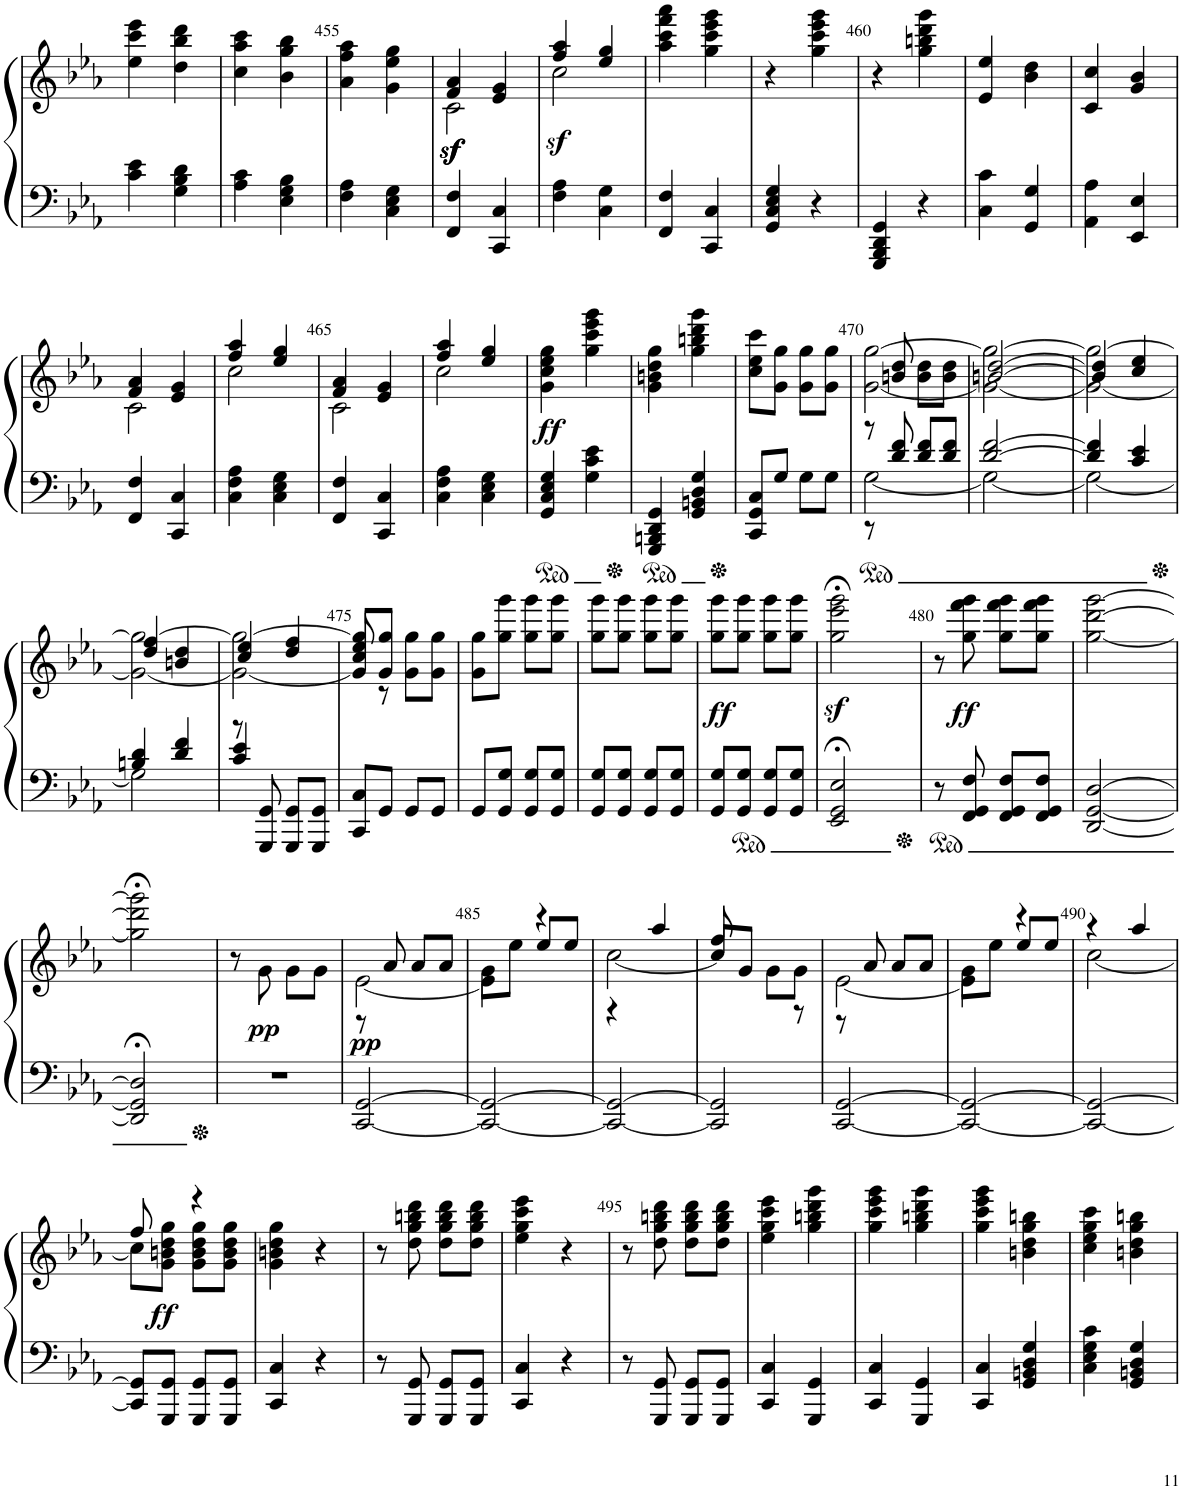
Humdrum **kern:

**kern	**kern	**dynam
*part1	*part1	*part1
*staff2	*staff1	*staff1/2
*I"Piano	*	*
*I'Pno.	*	*
!!LO:PB:g=z
*clefF4	*clefG2	*
*k[b-e-a-]	*k[b-e-a-]	*
*M2/4	*M2/4	*
=453	=453	=453
4c\ 4e-\	4ee-\ 4ccc\ 4eee-\	.
4G\ 4B-\ 4d\	4dd\ 4bb-\ 4ddd\	.
=454	=454	=454
4A-\ 4c\	4cc\ 4aa-\ 4ccc\	.
4E-\ 4G\ 4B-\	4b-\ 4gg\ 4bb-\	.
=455	=455	=455
4F\ 4A-\	4a-\ 4ff\ 4aa-\	.
4C\ 4E-\ 4G\	4g\ 4ee-\ 4gg\	.
=456	=456	=456
*	*^	*
!	!	!	!LO:DY:b
!	!	!	!LO:DY:n=1:b
!	!	!	!LO:DY:n=2:b
4FF/ 4F/	4f/ 4a-/	2c\	sf sf sf
4CC/ 4C/	4e-/ 4g/	.	.
=457	=457	=457	=457
!	!	!	!LO:DY:b
4F\ 4A-\	4ff/ 4aa-/	2cc\	sf
4C\ 4G\	4ee-/ 4gg/	.	.
*	*v	*v	*
=458	=458	=458
4FF/ 4F/	4aa-\ 4ccc\ 4fff\ 4aaa-\	.
4CC/ 4C/	4gg\ 4ccc\ 4eee-\ 4ggg\	.
=459	=459	=459
4GG/ 4C/ 4E-/ 4G/	4r	.
4r	4gg\ 4ccc\ 4eee-\ 4ggg\	.
=460	=460	=460
4GGG/ 4BBB-/ 4DD/ 4GG/	4r	.
4r	4gg\ 4bbn\ 4ddd\ 4ggg\	.
=461	=461	=461
4C\ 4c\	4e-/ 4ee-/	.
4GG/ 4G/	4b-\ 4dd\	.
=462	=462	=462
4AA-\ 4A-\	4c/ 4cc/	.
4EE-/ 4E-/	4g/ 4b-/	.
!!LO:LB:g=z
=463	=463	=463
*	*^	*
4FF/ 4F/	4f/ 4a-/	2c\	.
4CC/ 4C/	4e-/ 4g/	.	.
=464	=464	=464	=464
4C\ 4F\ 4A-\	4ff/ 4aa-/	2cc\	.
4C\ 4E-\ 4G\	4ee-/ 4gg/	.	.
=465	=465	=465	=465
4FF/ 4F/	4f/ 4a-/	2c\	.
4CC/ 4C/	4e-/ 4g/	.	.
=466	=466	=466	=466
4C\ 4F\ 4A-\	4ff/ 4aa-/	2cc\	.
4C\ 4E-\ 4G\	4ee-/ 4gg/	.	.
*	*v	*v	*
=467	=467	=467
!	!	!LO:DY:b
4GG/ 4C/ 4E-/ 4G/	4g\ 4cc\ 4ee-\ 4gg\	ff
4G\ 4c\ 4e-\	4gg\ 4ccc\ 4eee-\ 4ggg\	.
=468	=468	=468
4GGG/ 4BBBn/ 4DD/ 4GG/	4g\ 4bn\ 4dd\ 4gg\	.
4GG/ 4BBn/ 4D/ 4G/	4gg\ 4bbn\ 4ddd\ 4ggg\	.
=469	=469	=469
8CC/ 8GG/ 8C/L	8cc\ 8ee-\ 8ccc\L	.
8G/J	8g\ 8gg\J	.
8G\L	8g\ 8gg\L	.
8G\J	8g\ 8gg\J	.
=470	=470	=470
*^	*^	*
[<2G\	8r	[<2g\ [>2gg\	8r	.
.	8d/ 8f/	.	8bn/ 8dd/	.
.	8d/ 8f/L	.	8b\ 8dd\L	.
.	8d/ 8f/J	.	8b\ 8dd\J	.
=471	=471	=471	=471	=471
2G\_	[2d/ [2f/	2g\_ 2gg\_	[2bn/ [2dd/	.
=472	=472	=472	=472	=472
2G\_	4d/] 4f/]	2g\_ 2gg\_	4b/] 4dd/]	.
.	4c/ 4e-/	.	4cc/ 4ee-/	.
!!LO:LB:g=z	!!
=473	=473	=473	=473	=473
2G\]	4Bn/ 4d/	2g\_ 2gg\_	4dd/ 4ff/	.
.	4d/ 4f/	.	4bn/ 4dd/	.
=474	=474	=474	=474	=474
8r	4c/ 4e-/	2g\_ 2gg\_	4cc/ 4ee-/	.
8GGG/ 8GG/	.	.	.	.
8GGG/ 8GG/L	4ryy	.	4dd/ 4ff/	.
8GGG/ 8GG/J	.	.	.	.
*v	*v	*	*	*
=475	=475	=475	=475
8CC/ 8C/L	8g/] 8gg/]L	8cc/ 8ee-/	.
8GG/J	8g/ 8gg/J	8r	.
8GG/L	8g\ 8gg\L	4ryy	.
8GG/J	8g\ 8gg\J	.	.
*	*v	*v	*
=476	=476	=476
8GG/L	8g\ 8gg\L	.
8GG/ 8G/J	8gg\ 8ggg\J	.
8GG/ 8G/L	8gg\ 8ggg\L	.
8GG/ 8G/J	8gg\ 8ggg\J	.
=477	=477	=477
8GG/ 8G/L	8gg\ 8ggg\L	.
8GG/ 8G/J	8gg\ 8ggg\J	.
8GG/ 8G/L	8gg\ 8ggg\L	.
8GG/ 8G/J	8gg\ 8ggg\J	.
=478	=478	=478
!	!	!LO:DY:b
8GG/ 8G/L	8gg\ 8ggg\L	ff
8GG/ 8G/J	8gg\ 8ggg\J	.
8GG/ 8G/L	8gg\ 8ggg\L	.
8GG/ 8G/J	8gg\ 8ggg\J	.
=479	=479	=479
2EE-/;< 2GG/;< 2E-/;<	2gg\z<;< 2eee-\z<;< 2ggg\z<;<	.
=480	=480	=480
8r	8r	.
!	!	!LO:DY:b
8FF/ 8GG/ 8F/	8gg\ 8fff\ 8ggg\	ff
8FF/ 8GG/ 8F/L	8gg\ 8fff\ 8ggg\L	.
8FF/ 8GG/ 8F/J	8gg\ 8fff\ 8ggg\J	.
=481	=481	=481
[2DD/ [2GG/ [2D/	[2gg\ [2ddd\ [2ggg\	.
!!LO:LB:g=z
=482	=482	=482
2DD/];< 2GG/];< 2D/];<	2gg\];< 2ddd\];< 2ggg\];<	.
=483	=483	=483
2r	8r	.
!	!	!LO:DY:b
.	8g\	pp
.	8g\L	.
.	8g\J	.
=484	=484	=484
*	*^	*
!	!	!	!LO:DY:b
[2CC/ [2GG/	[<2e-\	8r	pp
.	.	8a-/	.
.	.	8a-/L	.
.	.	8a-/J	.
=485	=485	=485	=485
2CC/_ 2GG/_	4e-\]	8g\L	.
.	.	8ee-\J	.
.	4r	8ee-/L	.
.	.	8ee-/J	.
=486	=486	=486	=486
2CC/_ 2GG/_	[<2cc\	4r	.
.	.	4aa-/	.
=487	=487	=487	=487
2CC/] 2GG/]	8cc/L]	8ff/	.
.	8g/J	4ryy	.
.	8g\L	.	.
.	8g\J	8r	.
=488	=488	=488	=488
[2CC/ [2GG/	[<2e-\	8r	.
.	.	8a-/	.
.	.	8a-/L	.
.	.	8a-/J	.
=489	=489	=489	=489
2CC/_ 2GG/_	4e-\]	8g\L	.
.	.	8ee-\J	.
.	4r	8ee-/L	.
.	.	8ee-/J	.
=490	=490	=490	=490
2CC/_ 2GG/_	4r	[2cc\	.
.	4aa-/	.	.
!!LO:LB:g=z	!!
=491	=491	=491	=491
8CC/] 8GG/]L	8ff/	8cc\L]	.
!	!	!	!LO:DY:b
8GGG/ 8GG/J	8ryy	8g\ 8bn\ 8dd\ 8gg\J	ff
8GGG/ 8GG/L	4r	8g\ 8b\ 8dd\ 8gg\L	.
8GGG/ 8GG/J	.	8g\ 8b\ 8dd\ 8gg\J	.
*	*v	*v	*
=492	=492	=492
4CC/ 4C/	4g\ 4bn\ 4dd\ 4gg\	.
4r	4r	.
=493	=493	=493
8r	8r	.
8GGG/ 8GG/	8dd\ 8gg\ 8bbn\ 8ddd\	.
8GGG/ 8GG/L	8dd\ 8gg\ 8bb\ 8ddd\L	.
8GGG/ 8GG/J	8dd\ 8gg\ 8bb\ 8ddd\J	.
=494	=494	=494
4CC/ 4C/	4ee-\ 4gg\ 4ccc\ 4eee-\	.
4r	4r	.
=495	=495	=495
8r	8r	.
8GGG/ 8GG/	8dd\ 8gg\ 8bbn\ 8ddd\	.
8GGG/ 8GG/L	8dd\ 8gg\ 8bb\ 8ddd\L	.
8GGG/ 8GG/J	8dd\ 8gg\ 8bb\ 8ddd\J	.
=496	=496	=496
4CC/ 4C/	4ee-\ 4gg\ 4ccc\ 4eee-\	.
4GGG/ 4GG/	4gg\ 4bbn\ 4ddd\ 4ggg\	.
=497	=497	=497
4CC/ 4C/	4gg\ 4ccc\ 4eee-\ 4ggg\	.
4GGG/ 4GG/	4gg\ 4bbn\ 4ddd\ 4ggg\	.
=498	=498	=498
4CC/ 4C/	4gg\ 4ccc\ 4eee-\ 4ggg\	.
4GG/ 4BBn/ 4D/ 4G/	4bn\ 4dd\ 4gg\ 4bbn\	.
=499	=499	=499
4C\ 4E-\ 4G\ 4c\	4cc\ 4ee-\ 4gg\ 4ccc\	.
4GG/ 4BBn/ 4D/ 4G/	4bn\ 4dd\ 4gg\ 4bbn\	.
=	=	=
*-	*-	*-
